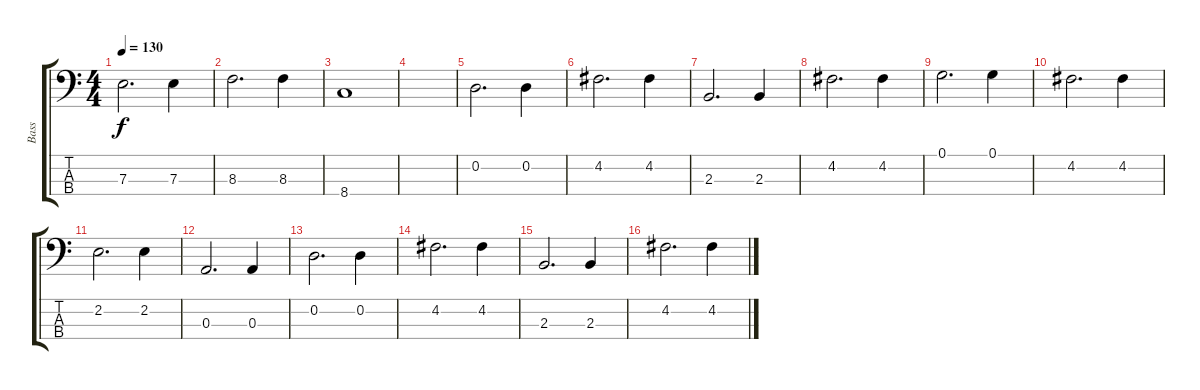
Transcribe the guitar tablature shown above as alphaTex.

\track ("Bass" "Bass") {instrument fretlessbass}
\staff {score tabs}
\tuning (G2 D2 A1 E1) {hide}
\ts (4 4)
\tempo 130
\clef f4
\ks c
7.3.2{d dy f} 7.3.4 |
8.3.2{d} 8.3.4 |
8.4.1 |
|
0.2.2{d} 0.2.4 |
4.2.2{d} 4.2.4 |
2.3.2{d} 2.3.4 |
4.2.2{d} 4.2.4 |
0.1.2{d} 0.1.4 |
4.2.2{d} 4.2.4 |
2.2.2{d} 2.2.4 |
0.3.2{d} 0.3.4 |
0.2.2{d} 0.2.4 |
4.2.2{d} 4.2.4 |
2.3.2{d} 2.3.4 |
4.2.2{d} 4.2.4
